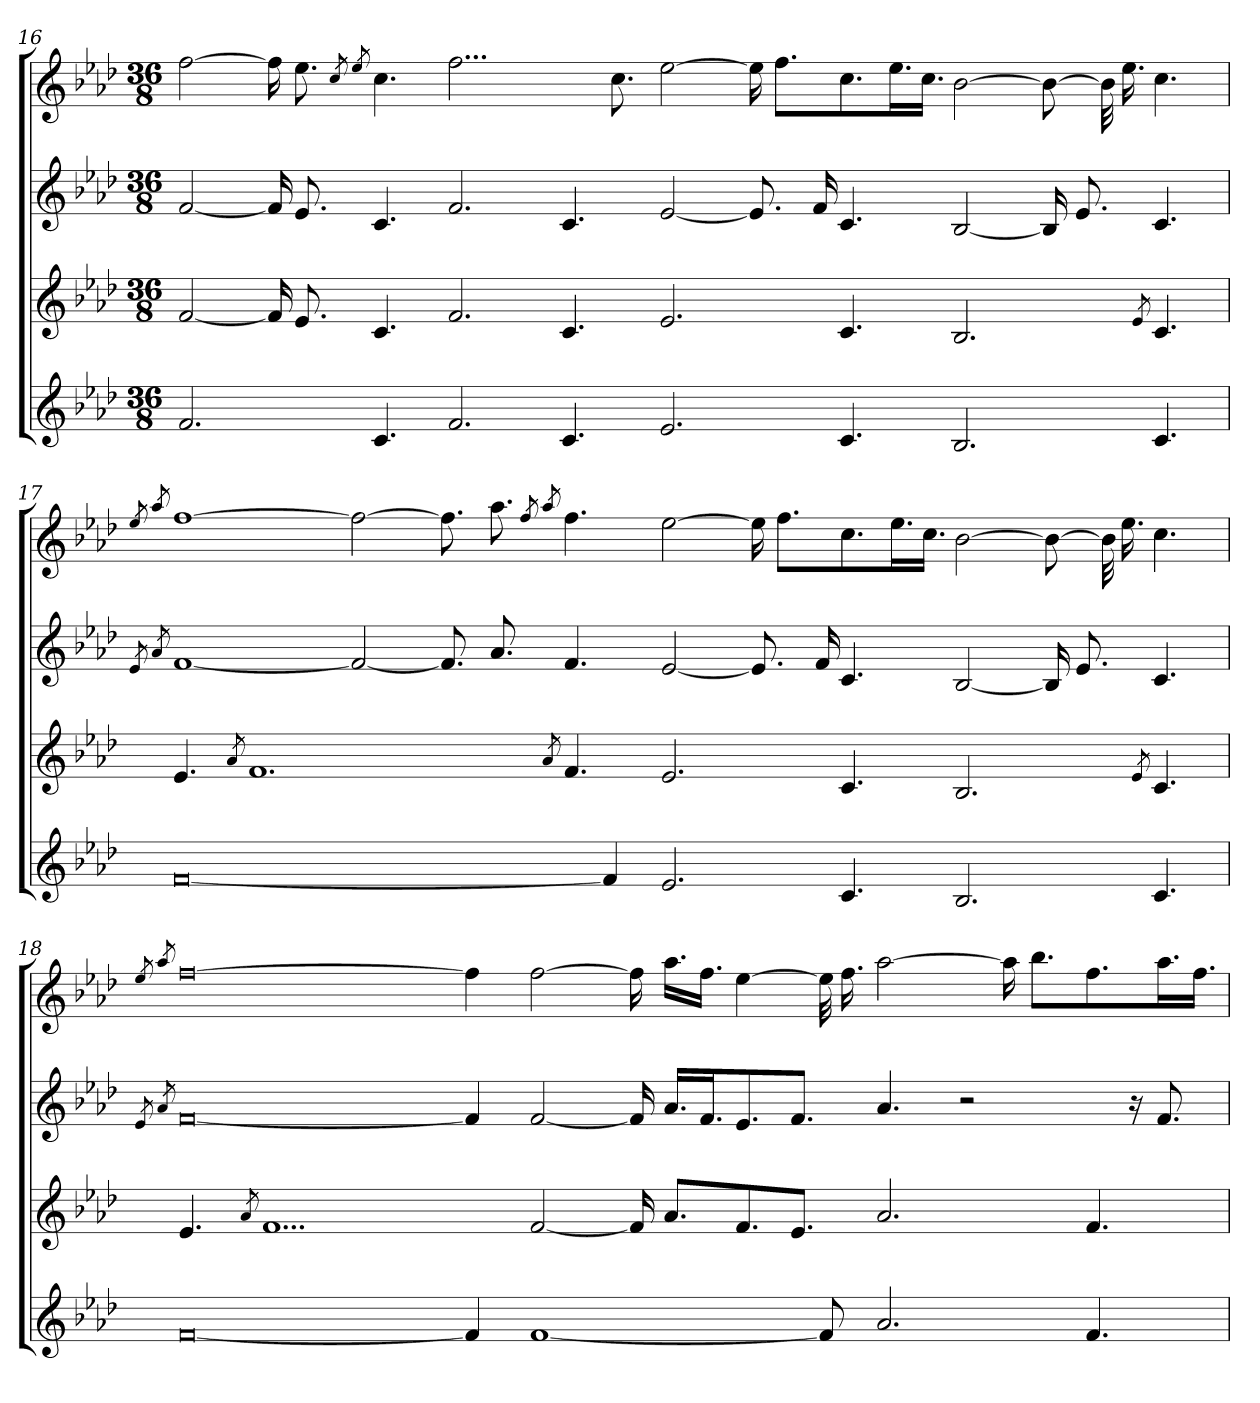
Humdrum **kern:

**kern	**kern	**kern	**kern
*part4	*part3	*part2	*part1
*staff4	*staff3	*staff2	*staff1
*clefG2	*clefG2	*clefG2	*clefG2
*k[b-e-a-d-]	*k[b-e-a-d-]	*k[b-e-a-d-]	*k[b-e-a-d-]
*M36/8	*M36/8	*M36/8	*M36/8
=16	=16	=16	=16
2.f	[2f	[2f	[2ff
.	16f]	16f]	16ff]
.	8.e-	8.e-	8.ee-
.	.	.	8qcc
.	.	.	8qee-
4.c	4.c	4.c	4.cc
2.f	2.f	2.f	2...ff
4.c	4.c	4.c	.
.	.	.	8.cc
2.e-	2.e-	[2e-	[2ee-
.	.	8.e-]	16ee-]
.	.	.	8.ff\L
.	.	16f	.
4.c	4.c	4.c	8.cc\
.	.	.	16.ee-\L
.	.	.	16.cc\JJ
2.B-	2.B-	[2B-	[2b-
.	.	16B-]	8b-_
.	.	8.e-	.
.	.	.	32b-]
.	.	.	16.ee-
.	8qe-	.	.
4.c	4.c	4.c	4.cc
=17	=17	=17	=17
.	.	8qe-	8qee-
.	.	8qa-	8qaa-
[0f	4.e-	[1f	[1ff
.	8qa-	.	.
.	1.f	.	.
.	.	2f_	2ff_
.	.	8.f]	8.ff]
.	.	8.a-	8.aa-
.	.	.	8qff
.	8qa-	.	8qaa-
.	4.f	4.f	4.ff
4f]	.	.	.
2.e-	2.e-	[2e-	[2ee-
.	.	8.e-]	16ee-]
.	.	.	8.ff\L
.	.	16f	.
4.c	4.c	4.c	8.cc\
.	.	.	16.ee-\L
.	.	.	16.cc\JJ
2.B-	2.B-	[2B-	[2b-
.	.	16B-]	8b-_
.	.	8.e-	.
.	.	.	32b-]
.	.	.	16.ee-
.	8qe-	.	.
4.c	4.c	4.c	4.cc
=18	=18	=18	=18
.	.	8qe-	8qee-
.	.	8qa-	8qaa-
[0f	4.e-	[0f	[0ff
.	8qa-	.	.
.	1...f	.	.
4f]	.	4f]	4ff]
[1f	[2f	[2f	[2ff
.	16f]	16f]	16ff]
.	8.a-/L	16.a-/LL	16.aa-\LL
.	.	16.f/J	16.ff\JJ
.	8.f/	8.e-/	[4ee-
.	8.e-/J	8.f/J	.
8f]	.	.	32ee-]
.	.	.	16.ff
2.a-	2.a-	4.a-	[2aa-
.	.	2r	.
.	.	.	16aa-]
.	.	.	8.bb-\L
4.f	4.f	.	8.ff\
.	.	16r	.
.	.	8.f	16.aa-\L
.	.	.	16.ff\JJ
=	=	=	=
*-	*-	*-	*-
